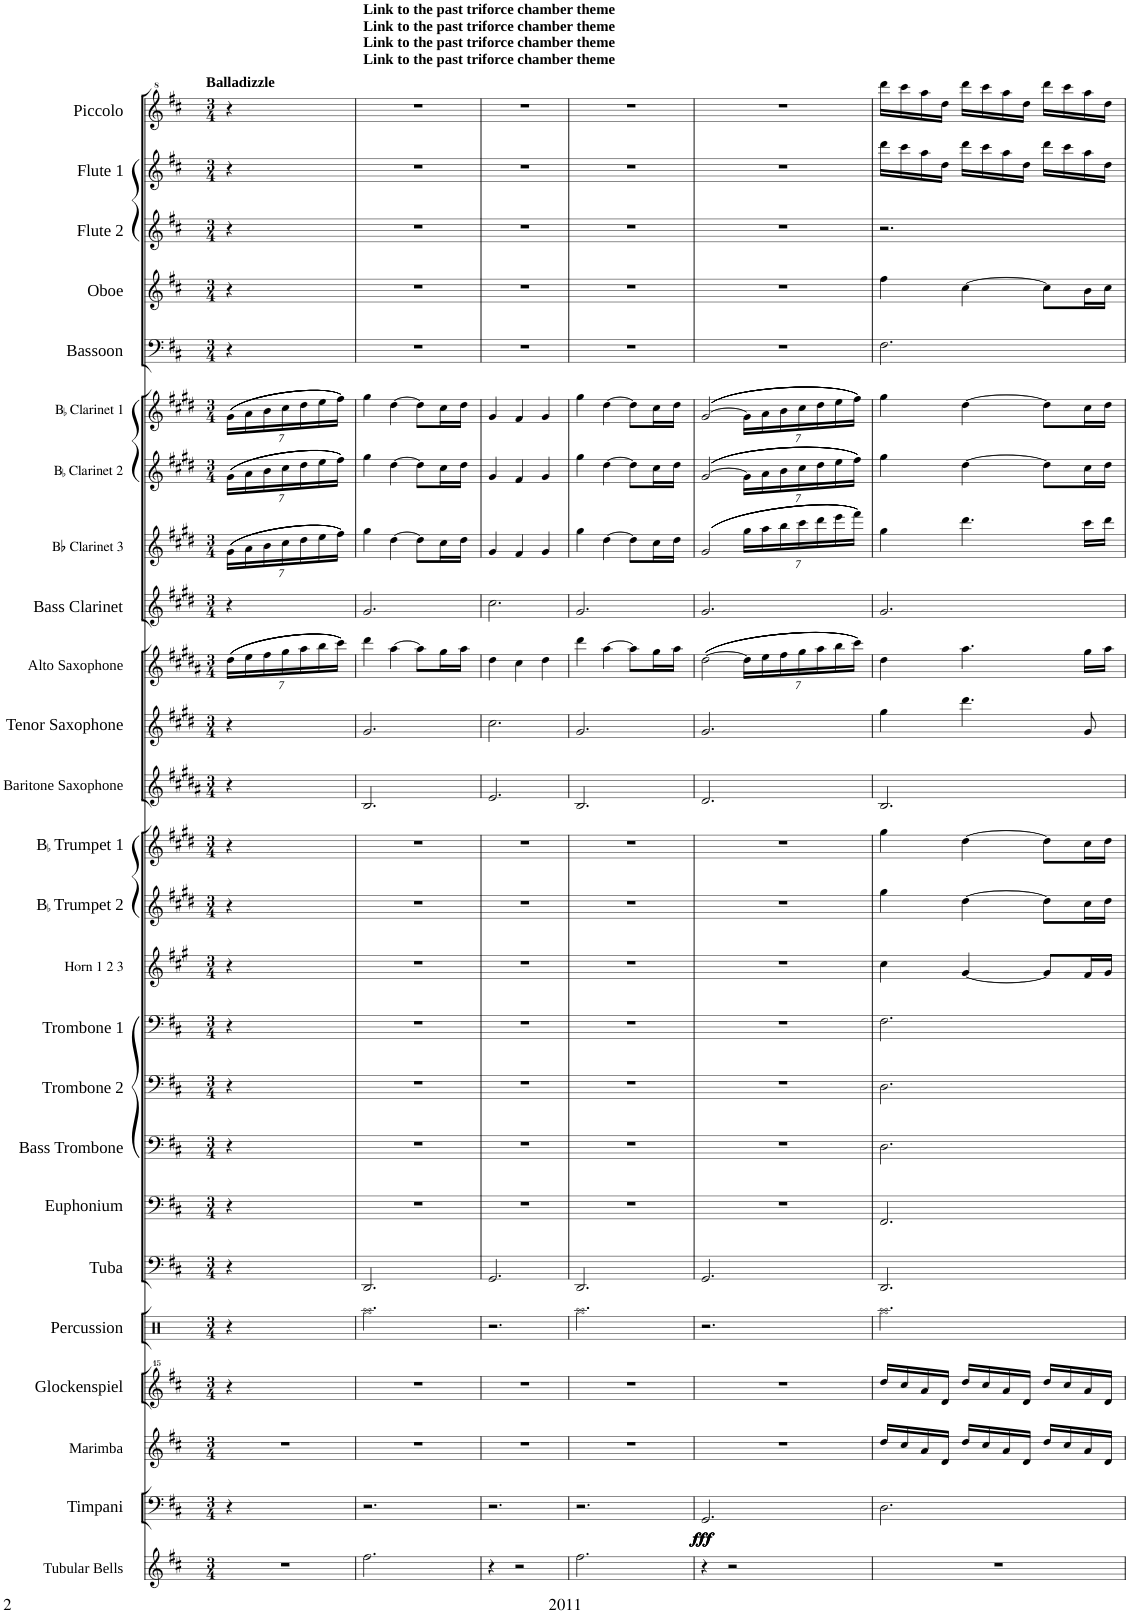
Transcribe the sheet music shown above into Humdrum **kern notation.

**kern	**kern	**dynam	**kern	**kern	**kern	**kern	**kern	**kern	**kern	**kern	**kern	**kern	**kern	**kern	**kern	**kern	**kern	**kern	**kern	**kern	**kern	**kern	**kern	**kern	**kern
*part25	*part24	*part24	*part23	*part22	*part21	*part20	*part19	*part18	*part17	*part16	*part15	*part14	*part13	*part12	*part11	*part10	*part9	*part8	*part7	*part6	*part5	*part4	*part3	*part2	*part1
*staff25	*staff24	*staff24	*staff23	*staff22	*staff21	*staff20	*staff19	*staff18	*staff17	*staff16	*staff15	*staff14	*staff13	*staff12	*staff11	*staff10	*staff9	*staff8	*staff7	*staff6	*staff5	*staff4	*staff3	*staff2	*staff1
*I"Tubular Bells	*I"Timpani	*	*I"Marimba	*I"Glockenspiel	*I"Percussion	*I"Tuba	*I"Euphonium	*I"Bass Trombone	*I"Trombone 2	*I"Trombone 1	*I"Horn 1 2 3	*I"BaccidentalFlat Trumpet 2	*I"BaccidentalFlat Trumpet 1	*I"Baritone Saxophone	*I"Tenor Saxophone	*I"Alto Saxophone	*I"Bass Clarinet	*I"Bb Clarinet 3	*I"BaccidentalFlat Clarinet 2	*I"BaccidentalFlat Clarinet 1	*I"Bassoon	*I"Oboe	*I"Flute 2	*I"Flute 1	*I"Piccolo
*I'Tu. Be.	*I'Timp.	*	*I'Mrm.	*I'Glk.	*I'Perc.	*I'Tu.	*I'Eu.	*I'B. Trb.	*I'Trb. 2	*I'Trb. 1	*I'Hn. 1 2 3	*I'Tpt. 2	*I'Tpt. 1	*I'Bar. Sax.	*I'T. Sax.	*I'A. Sax.	*I'B. Cl.	*I'Bb Cl. 3	*I'B. Cl. 2	*I'BaccidentalFlat Cl. 1	*I'Bsn.	*I'Ob.	*I'Fl. 2	*I'Fl. 1	*I'Picc.
*clefG2	*clefF4	*	*clefG2	*clefG^^2	*clefX	*clefF4	*clefF4	*clefF4	*clefF4	*clefF4	*clefG2	*clefG2	*clefG2	*clefG2	*clefG2	*clefG2	*clefG2	*clefG2	*clefG2	*clefG2	*clefF4	*clefG2	*clefG2	*clefG2	*clefG^2
*	*	*	*	*	*	*	*	*	*	*	*Trd4c7	*Trd1c2	*Trd1c2	*Trd12c21	*Trd8c14	*Trd5c9	*Trd8c14	*Trd1c2	*Trd1c2	*Trd1c2	*	*	*	*	*Trd-7c-12
*k[f#c#]	*k[f#c#]	*	*k[f#c#]	*k[f#c#]	*k[]	*k[f#c#]	*k[f#c#]	*k[f#c#]	*k[f#c#]	*k[f#c#]	*k[f#c#g#]	*k[f#c#g#d#]	*k[f#c#g#d#]	*k[f#c#g#d#a#]	*k[f#c#g#d#]	*k[f#c#g#d#a#]	*k[f#c#g#d#]	*k[f#c#g#d#]	*k[f#c#g#d#]	*k[f#c#g#d#]	*k[f#c#]	*k[f#c#]	*k[f#c#]	*k[f#c#]	*k[f#c#]
*M3/4	*M3/4	*	*M3/4	*M3/4	*M3/4	*M3/4	*M3/4	*M3/4	*M3/4	*M3/4	*M3/4	*M3/4	*M3/4	*M3/4	*M3/4	*M3/4	*M3/4	*M3/4	*M3/4	*M3/4	*M3/4	*M3/4	*M3/4	*M3/4	*M3/4
*	*	*	*	*	*	*	*	*	*	*	*	*	*	*	*	*Xbrackettup	*	*Xbrackettup	*Xbrackettup	*Xbrackettup	*	*	*	*	*
=1	=1	=1	=1	=1	=1	=1	=1	=1	=1	=1	=1	=1	=1	=1	=1	=1	=1	=1	=1	=1	=1	=1	=1	=1	=1
!	!	!	!	!	!	!	!	!	!	!	!	!	!	!	!	!	!	!	!	!	!	!	!	!	!LO:TX:a:B:t=Balladizzle
2.r	4r	.	2.r	4r	4r	4r	4r	4r	4r	4r	4r	4r	4r	4r	4r	((((28dd#\LL	4r	((((28g#\LL	((((28g#\LL	((((28g#\LL	4r	4r	4r	4r	4r
.	.	.	.	.	.	.	.	.	.	.	.	.	.	.	.	28ee\	.	28a\	28a\	28a\	.	.	.	.	.
.	.	.	.	.	.	.	.	.	.	.	.	.	.	.	.	28ff#\	.	28b\	28b\	28b\	.	.	.	.	.
.	.	.	.	.	.	.	.	.	.	.	.	.	.	.	.	28gg#\	.	28cc#\	28cc#\	28cc#\	.	.	.	.	.
.	.	.	.	.	.	.	.	.	.	.	.	.	.	.	.	28aa#\	.	28dd#\	28dd#\	28dd#\	.	.	.	.	.
.	.	.	.	.	.	.	.	.	.	.	.	.	.	.	.	28bb\	.	28ee\	28ee\	28ee\	.	.	.	.	.
.	.	.	.	.	.	.	.	.	.	.	.	.	.	.	.	28ccc#\JJ))))	.	28ff#\JJ))))	28ff#\JJ))))	28ff#\JJ))))	.	.	.	.	.
.	2ryy	.	.	2ryy	2ryy	2ryy	2ryy	2ryy	2ryy	2ryy	2ryy	2ryy	2ryy	2ryy	2ryy	2ryy	2ryy	2ryy	2ryy	2ryy	2ryy	2ryy	2ryy	2ryy	2ryy
=2	=2	=2	=2	=2	=2	=2	=2	=2	=2	=2	=2	=2	=2	=2	=2	=2	=2	=2	=2	=2	=2	=2	=2	=2	=2
!	!	!	!	!	!	!	!	!	!	!	!	!	!	!	!	!	!	!	!	!	!	!	!	!	!LO:TX:a:B:t=Link to the past triforce chamber theme
!	!	!	!	!	!	!	!	!	!	!	!	!	!	!	!	!	!	!	!	!	!	!	!	!	!LO:TX:a:B:t=Link to the past triforce chamber theme
!	!	!	!	!	!	!	!	!	!	!	!	!	!	!	!	!	!	!	!	!	!	!	!	!	!LO:TX:a:B:t=Link to the past triforce chamber theme
!	!	!	!	!	!	!	!	!	!	!	!	!	!	!	!	!	!	!	!	!	!	!	!	!	!LO:TX:a:B:t=Link to the past triforce chamber theme
2.ff#\	2.r	.	2.r	2.r	2.Raa\	2.DD/	2.r	2.r	2.r	2.r	2.r	2.r	2.r	2.B/	2.g#/	4ddd#\	2.g#/	4gg#\	4gg#\	4gg#\	2.r	2.r	2.r	2.r	2.r
.	.	.	.	.	.	.	.	.	.	.	.	.	.	.	.	[4aa#\	.	[4dd#\	[4dd#\	[4dd#\	.	.	.	.	.
.	.	.	.	.	.	.	.	.	.	.	.	.	.	.	.	8aa#\L]	.	8dd#\L]	8dd#\L]	8dd#\L]	.	.	.	.	.
.	.	.	.	.	.	.	.	.	.	.	.	.	.	.	.	16gg#\L	.	16cc#\L	16cc#\L	16cc#\L	.	.	.	.	.
.	.	.	.	.	.	.	.	.	.	.	.	.	.	.	.	16aa#\JJ	.	16dd#\JJ	16dd#\JJ	16dd#\JJ	.	.	.	.	.
=3	=3	=3	=3	=3	=3	=3	=3	=3	=3	=3	=3	=3	=3	=3	=3	=3	=3	=3	=3	=3	=3	=3	=3	=3	=3
4r	2.r	.	2.r	2.r	2.r	2.GG/	2.r	2.r	2.r	2.r	2.r	2.r	2.r	2.e/	2.cc#\	4dd#\	2.cc#\	4g#/	4g#/	4g#/	2.r	2.r	2.r	2.r	2.r
2r	.	.	.	.	.	.	.	.	.	.	.	.	.	.	.	4cc#\	.	4f#/	4f#/	4f#/	.	.	.	.	.
.	.	.	.	.	.	.	.	.	.	.	.	.	.	.	.	4dd#\	.	4g#/	4g#/	4g#/	.	.	.	.	.
=4	=4	=4	=4	=4	=4	=4	=4	=4	=4	=4	=4	=4	=4	=4	=4	=4	=4	=4	=4	=4	=4	=4	=4	=4	=4
2.ff#\	2.r	.	2.r	2.r	2.Raa\	2.DD/	2.r	2.r	2.r	2.r	2.r	2.r	2.r	2.B/	2.g#/	4ddd#\	2.g#/	4gg#\	4gg#\	4gg#\	2.r	2.r	2.r	2.r	2.r
.	.	.	.	.	.	.	.	.	.	.	.	.	.	.	.	[4aa#\	.	[4dd#\	[4dd#\	[4dd#\	.	.	.	.	.
.	.	.	.	.	.	.	.	.	.	.	.	.	.	.	.	8aa#\L]	.	8dd#\L]	8dd#\L]	8dd#\L]	.	.	.	.	.
.	.	.	.	.	.	.	.	.	.	.	.	.	.	.	.	16gg#\L	.	16cc#\L	16cc#\L	16cc#\L	.	.	.	.	.
.	.	.	.	.	.	.	.	.	.	.	.	.	.	.	.	16aa#\JJ	.	16dd#\JJ	16dd#\JJ	16dd#\JJ	.	.	.	.	.
=5	=5	=5	=5	=5	=5	=5	=5	=5	=5	=5	=5	=5	=5	=5	=5	=5	=5	=5	=5	=5	=5	=5	=5	=5	=5
!	!	!LO:DY:b	!	!	!	!	!	!	!	!	!	!	!	!	!	!	!	!	!	!	!	!	!	!	!
!	!	!LO:DY:n=1:b	!	!	!	!	!	!	!	!	!	!	!	!	!	!	!	!	!	!	!	!	!	!	!
!	!	!LO:DY:n=2:b	!	!	!	!	!	!	!	!	!	!	!	!	!	!	!	!	!	!	!	!	!	!	!
!	!	!LO:DY:n=3:b	!	!	!	!	!	!	!	!	!	!	!	!	!	!	!	!	!	!	!	!	!	!	!
4r	2.GG/	fff fff fff fff	2.r	2.r	2.r	2.GG/	2.r	2.r	2.r	2.r	2.r	2.r	2.r	2.d#/	2.g#/	(((([2dd#\	2.g#/	((((2g#/	(((([2g#/	(((([2g#/	2.r	2.r	2.r	2.r	2.r
2r	.	.	.	.	.	.	.	.	.	.	.	.	.	.	.	.	.	.	.	.	.	.	.	.	.
.	.	.	.	.	.	.	.	.	.	.	.	.	.	.	.	28dd#\LL]	.	28gg#\LL	28g#\LL]	28g#\LL]	.	.	.	.	.
.	.	.	.	.	.	.	.	.	.	.	.	.	.	.	.	28ee\	.	28aa\	28a\	28a\	.	.	.	.	.
.	.	.	.	.	.	.	.	.	.	.	.	.	.	.	.	28ff#\	.	28bb\	28b\	28b\	.	.	.	.	.
.	.	.	.	.	.	.	.	.	.	.	.	.	.	.	.	28gg#\	.	28ccc#\	28cc#\	28cc#\	.	.	.	.	.
.	.	.	.	.	.	.	.	.	.	.	.	.	.	.	.	28aa#\	.	28ddd#\	28dd#\	28dd#\	.	.	.	.	.
.	.	.	.	.	.	.	.	.	.	.	.	.	.	.	.	28bb\	.	28eee\	28ee\	28ee\	.	.	.	.	.
.	.	.	.	.	.	.	.	.	.	.	.	.	.	.	.	28ccc#\JJ))))	.	28fff#\JJ))))	28ff#\JJ))))	28ff#\JJ))))	.	.	.	.	.
=6	=6	=6	=6	=6	=6	=6	=6	=6	=6	=6	=6	=6	=6	=6	=6	=6	=6	=6	=6	=6	=6	=6	=6	=6	=6
2.r	2.D\	.	16dd/LL	16dddd/LL	2.Raa\	2.DD/	2.FF#/	2.D\	2.D\	2.F#\	4cc#\	4gg#\	4gg#\	2.B/	4gg#\	4dd#\	2.g#/	4gg#\	4gg#\	4gg#\	2.F#\	4ff#\	2.r	16ddd\LL	16dddd\LL
.	.	.	16cc#/	16cccc#/	.	.	.	.	.	.	.	.	.	.	.	.	.	.	.	.	.	.	.	16ccc#\	16cccc#\
.	.	.	16a/	16aaa/	.	.	.	.	.	.	.	.	.	.	.	.	.	.	.	.	.	.	.	16aa\	16aaa\
.	.	.	16d/JJ	16ddd/JJ	.	.	.	.	.	.	.	.	.	.	.	.	.	.	.	.	.	.	.	16dd\JJ	16ddd\JJ
.	.	.	16dd/LL	16dddd/LL	.	.	.	.	.	.	[4g#/	[4dd#\	[4dd#\	.	4.ddd#\	4.aa#\	.	4.ddd#\	[4dd#\	[4dd#\	.	[4cc#\	.	16ddd\LL	16dddd\LL
.	.	.	16cc#/	16cccc#/	.	.	.	.	.	.	.	.	.	.	.	.	.	.	.	.	.	.	.	16ccc#\	16cccc#\
.	.	.	16a/	16aaa/	.	.	.	.	.	.	.	.	.	.	.	.	.	.	.	.	.	.	.	16aa\	16aaa\
.	.	.	16d/JJ	16ddd/JJ	.	.	.	.	.	.	.	.	.	.	.	.	.	.	.	.	.	.	.	16dd\JJ	16ddd\JJ
.	.	.	16dd/LL	16dddd/LL	.	.	.	.	.	.	8g#/L]	8dd#\L]	8dd#\L]	.	.	.	.	.	8dd#\L]	8dd#\L]	.	8cc#\L]	.	16ddd\LL	16dddd\LL
.	.	.	16cc#/	16cccc#/	.	.	.	.	.	.	.	.	.	.	.	.	.	.	.	.	.	.	.	16ccc#\	16cccc#\
.	.	.	16a/	16aaa/	.	.	.	.	.	.	16f#/L	16cc#\L	16cc#\L	.	8g#/	16gg#\LL	.	16ccc#\LL	16cc#\L	16cc#\L	.	16b\L	.	16aa\	16aaa\
.	.	.	16d/JJ	16ddd/JJ	.	.	.	.	.	.	16g#/JJ	16dd#\JJ	16dd#\JJ	.	.	16aa#\JJ	.	16ddd#\JJ	16dd#\JJ	16dd#\JJ	.	16cc#\JJ	.	16dd\JJ	16ddd\JJ
=	=	=	=	=	=	=	=	=	=	=	=	=	=	=	=	=	=	=	=	=	=	=	=	=	=
*-	*-	*-	*-	*-	*-	*-	*-	*-	*-	*-	*-	*-	*-	*-	*-	*-	*-	*-	*-	*-	*-	*-	*-	*-	*-
